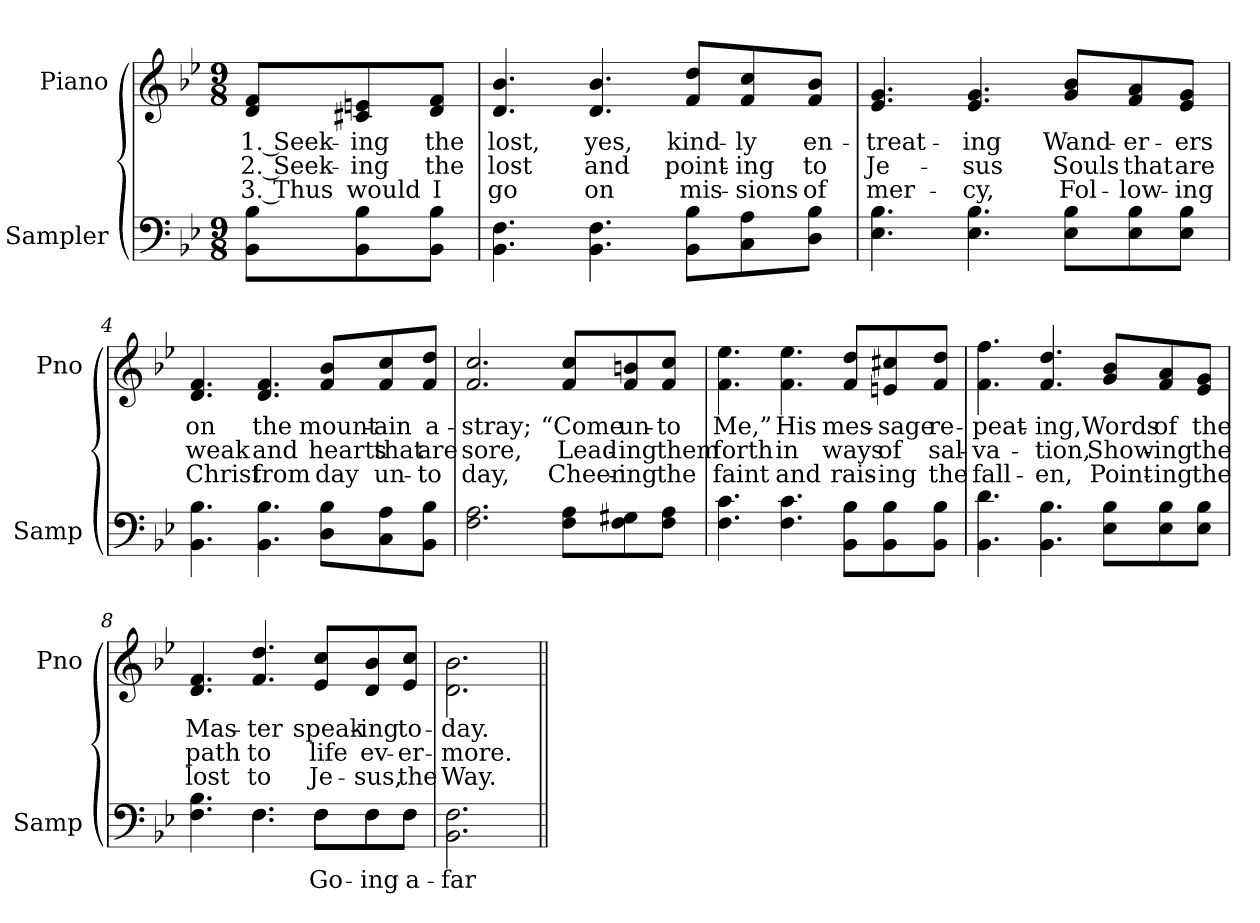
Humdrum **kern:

**kern	**text	**kern	**text	**text	**text
*part2	*part2	*part1	*part1	*part1	*part1
*staff2	*staff2	*staff1	*staff1	*staff1	*staff1
*I"Sampler	*	*I"Piano	*	*	*
*I'Samp	*	*I'Pno	*	*	*
*clefF4	*	*clefG2	*	*	*
*k[b-e-]	*	*k[b-e-]	*	*	*
*B-:	*	*B-:	*	*	*
*M9/8	*	*M9/8	*	*	*
=1	=1	=1	=1	=1	=1
8BB-\ 8B-\L	.	8d/ 8f/L	1. Seek-	2. Seek-	3. Thus
8BB-\ 8B-\	.	8c#X/ 8en/	-ing	-ing	would
8BB-\ 8B-\J	.	8d/ 8f/J	the	the	I
=2	=2	=2	=2	=2	=2
4.BB- 4.F	.	4.d 4.b-	lost,	lost	go
4.BB- 4.F	.	4.d 4.b-	yes,	and	on
8BB-\ 8B-\L	.	8f/ 8dd/L	kind-	point-	mis-
8C\ 8A\	.	8f/ 8cc/	-ly	-ing	-sions
8D\ 8B-\J	.	8f/ 8b-/J	en-	to	of
=3	=3	=3	=3	=3	=3
4.E- 4.B-	.	4.e- 4.g	-treat-	Je-	mer-
4.E- 4.B-	.	4.e- 4.g	-ing	-sus	-cy,
8E-\ 8B-\L	.	8g/ 8b-/L	Wand-	Souls	Fol-
8E-\ 8B-\	.	8f/ 8a/	-er-	that	-low-
8E-\ 8B-\J	.	8e-/ 8g/J	-ers	are	-ing
=4	=4	=4	=4	=4	=4
4.BB- 4.B-	.	4.d 4.f	on	weak	Christ
4.BB- 4.B-	.	4.d 4.f	the	and	from
8D\ 8B-\L	.	8f/ 8b-/L	mount-	hearts	day
8C\ 8A\	.	8f/ 8cc/	-ain	that	un-
8BB-\ 8B-\J	.	8f/ 8dd/J	a-	are	-to
=5	=5	=5	=5	=5	=5
2.F 2.A	.	2.f 2.cc	-stray;	sore,	day,
8F\ 8A\L	.	8f/ 8cc/L	“Come	Lead-	Cheer-
8F\ 8G#X\	.	8f/ 8bn/	un-	-ing	-ing
8F\ 8A\J	.	8f/ 8cc/J	-to	them	the
=6	=6	=6	=6	=6	=6
4.F 4.c	.	4.f 4.ee-	Me,”	forth	faint
4.F 4.c	.	4.f 4.ee-	His	in	and
8BB-\ 8B-\L	.	8f/ 8dd/L	mes-	ways	rais-
8BB-\ 8B-\	.	8en/ 8cc#X/	-sage	of	-ing
8BB-\ 8B-\J	.	8f/ 8dd/J	re-	sal-	the
=7	=7	=7	=7	=7	=7
4.BB- 4.d	.	4.f 4.ff	-peat-	-va-	fall-
4.BB- 4.B-	.	4.f 4.dd	-ing,	-tion,	-en,
8E-\ 8B-\L	.	8g/ 8b-/L	Words	Show-	Point-
8E-\ 8B-\	.	8f/ 8a/	of	-ing	-ing
8E-\ 8B-\J	.	8e-/ 8g/J	the	the	the
=8	=8	=8	=8	=8	=8
*^	*	*	*	*	*
4.F 4.B-	4.ryy	.	4.d 4.f	Mas-	path	lost
4.F\	4.F	.	4.f 4.dd	-ter	to	to
8F\L	8F\L	Go-	8e-/ 8cc/L	speak-	life	Je-
8F\	8F\	-ing	8d/ 8b-/	-ing	ev-	-sus,
8F\J	8F\J	a-	8e-/ 8cc/J	to-	-er-	the
*v	*v	*	*	*	*	*
=9	=9	=9	=9	=9	=9
2.BB- 2.F	-far	2.d\ 2.b-\	-day.	-more.	Way.
=||	=||	=||	=||	=||	=||
*-	*-	*-	*-	*-	*-
